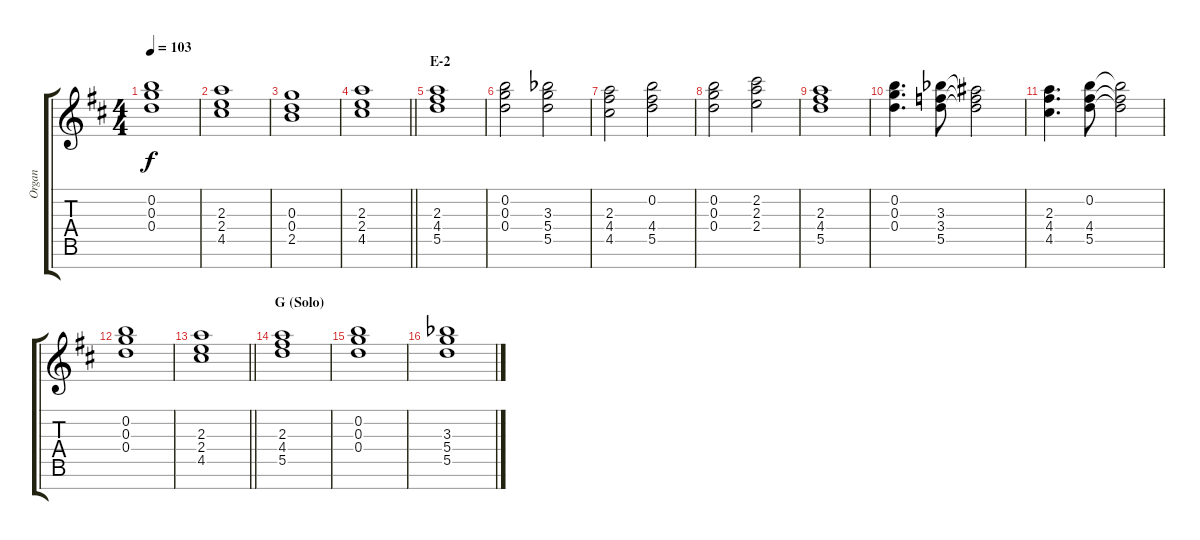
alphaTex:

\track ("Organ" "Organ") {instrument rockorgan}
\staff {score tabs}
\tuning (E6 B5 G5 D5 A4 E4 B3) {hide}
\ts (4 4)
\tempo 103
\clef g2
\ks d
(0.2 0.3 0.4).1{dy f} |
(2.3 2.4 4.5).1 |
(0.3 0.4 2.5).1 |
\barLineRight lightlight
(2.3 2.4 4.5).1 |
\section ("" "E-2")
(2.3 4.4 5.5).1 |
(0.2 0.3 0.4).2 (3.3{acc b} 5.4 5.5).2 |
(2.3 4.4 4.5).2 (0.2 4.4 5.5).2 |
(0.2 0.3 0.4).2 (2.2 2.3 2.4).2 |
(2.3 4.4 5.5).1 |
(0.2 0.3 0.4).4{d} (3.3{acc b} 3.4 5.5).8 (3.3{t} 3.4{t} 5.5{t}).2 |
(2.3 4.4 4.5).4{d} (0.2 4.4 5.5).8 (0.2{t} 4.4{t} 5.5{t}).2 |
(0.2 0.3 0.4).1 |
\barLineRight lightlight
(2.3 2.4 4.5).1 |
\section ("" "G (Solo)")
(2.3 4.4 5.5).1 |
(0.2 0.3 0.4).1 |
(3.3{acc b} 5.4 5.5).1
